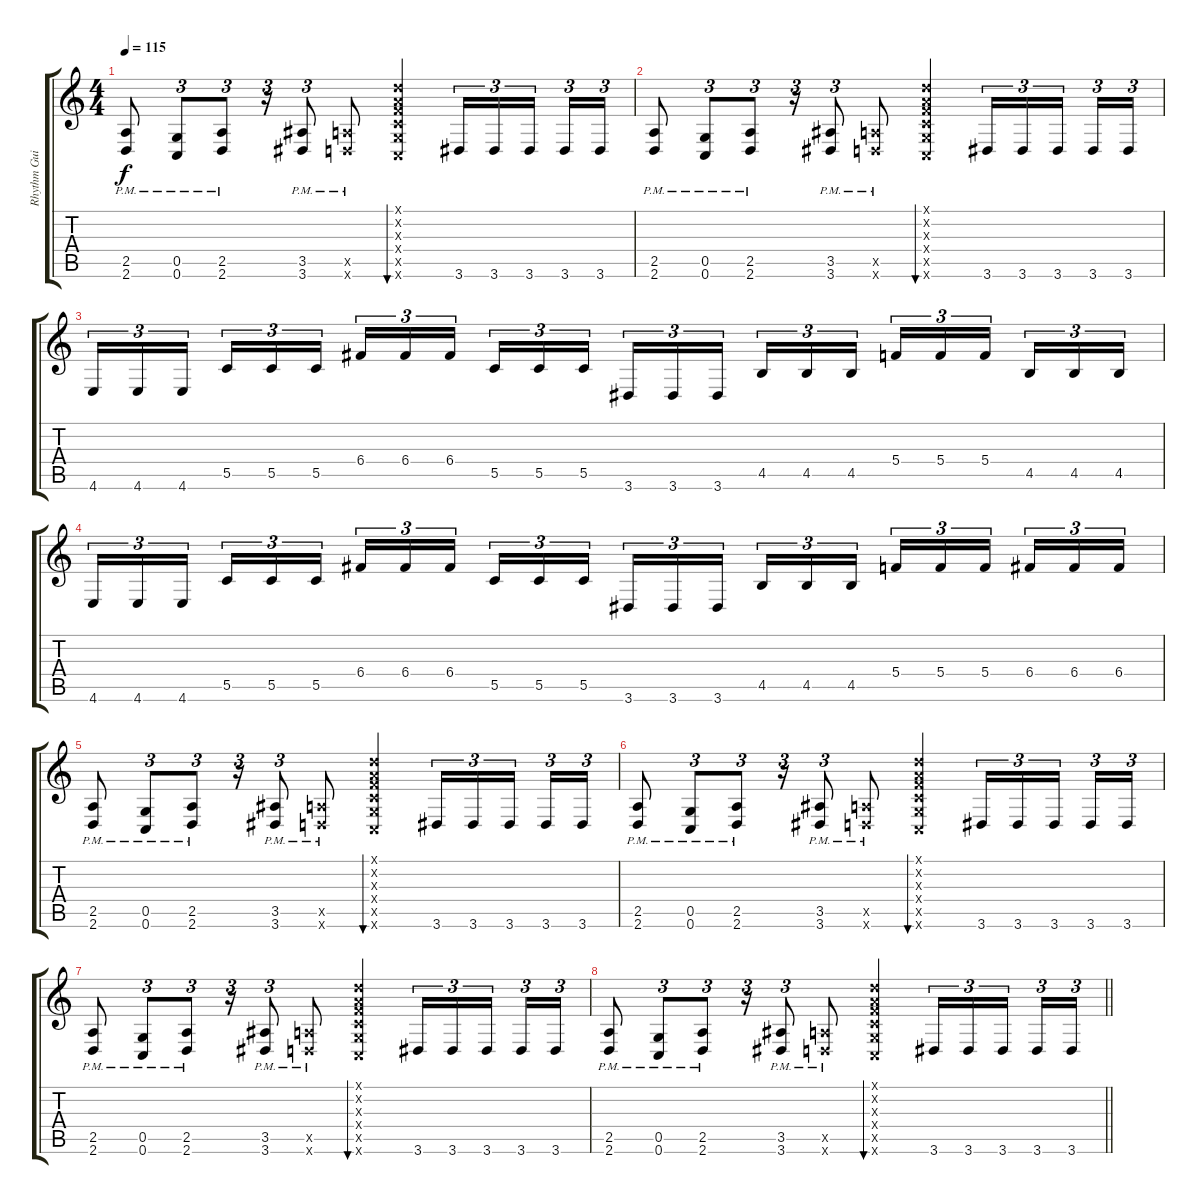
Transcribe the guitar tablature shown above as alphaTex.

\track ("Rhythm Guitar - Joe Duplantier" "Rhythm Gui") {instrument distortionguitar}
\staff {score tabs}
\tuning (D4 A3 F3 C3 G2 C2) {hide}
\ts (4 4)
\tempo 115
\clef g2
\ks c
(2.5{pm} 2.6).8{dy f} (0.5{pm} 0.6).8{tu (3 2)} (2.5{pm} 2.6).8{tu (3 2)} r.16{tu (3 2)} (3.5{pm} 3.6).8{tu (3 2)} (2.5{pm x} 2.6{x}).8 (0.1{x} 0.2{x} 0.3{x} 0.4{x} 0.5{x} 0.6{x}).4{bu 480 instrument guitarharmonics} 3.6.16{tu (3 2) instrument distortionguitar} 3.6.16{tu (3 2)} 3.6.16{tu (3 2) beam splitsecondary} 3.6.16{tu (3 2)} 3.6.16{tu (3 2)} |
(2.5{pm} 2.6).8 (0.5{pm} 0.6).8{tu (3 2)} (2.5{pm} 2.6).8{tu (3 2)} r.16{tu (3 2)} (3.5{pm} 3.6).8{tu (3 2)} (2.5{pm x} 2.6{x}).8 (0.1{x} 0.2{x} 0.3{x} 0.4{x} 0.5{x} 0.6{x}).4{bu 480 instrument guitarharmonics} 3.6.16{tu (3 2) instrument distortionguitar} 3.6.16{tu (3 2)} 3.6.16{tu (3 2) beam splitsecondary} 3.6.16{tu (3 2)} 3.6.16{tu (3 2)} |
4.6.16{tu (3 2)} 4.6.16{tu (3 2)} 4.6.16{tu (3 2) beam splitsecondary} 5.5.16{tu (3 2)} 5.5.16{tu (3 2)} 5.5.16{tu (3 2)} 6.4.16{tu (3 2)} 6.4.16{tu (3 2)} 6.4.16{tu (3 2) beam splitsecondary} 5.5.16{tu (3 2)} 5.5.16{tu (3 2)} 5.5.16{tu (3 2)} 3.6.16{tu (3 2)} 3.6.16{tu (3 2)} 3.6.16{tu (3 2) beam splitsecondary} 4.5.16{tu (3 2)} 4.5.16{tu (3 2)} 4.5.16{tu (3 2)} 5.4.16{tu (3 2)} 5.4.16{tu (3 2)} 5.4.16{tu (3 2) beam splitsecondary} 4.5.16{tu (3 2)} 4.5.16{tu (3 2)} 4.5.16{tu (3 2)} |
4.6.16{tu (3 2)} 4.6.16{tu (3 2)} 4.6.16{tu (3 2) beam splitsecondary} 5.5.16{tu (3 2)} 5.5.16{tu (3 2)} 5.5.16{tu (3 2)} 6.4.16{tu (3 2)} 6.4.16{tu (3 2)} 6.4.16{tu (3 2) beam splitsecondary} 5.5.16{tu (3 2)} 5.5.16{tu (3 2)} 5.5.16{tu (3 2)} 3.6.16{tu (3 2)} 3.6.16{tu (3 2)} 3.6.16{tu (3 2) beam splitsecondary} 4.5.16{tu (3 2)} 4.5.16{tu (3 2)} 4.5.16{tu (3 2)} 5.4.16{tu (3 2)} 5.4.16{tu (3 2)} 5.4.16{tu (3 2) beam splitsecondary} 6.4.16{tu (3 2)} 6.4.16{tu (3 2)} 6.4.16{tu (3 2)} |
(2.5{pm} 2.6).8 (0.5{pm} 0.6).8{tu (3 2)} (2.5{pm} 2.6).8{tu (3 2)} r.16{tu (3 2)} (3.5{pm} 3.6).8{tu (3 2)} (2.5{pm x} 2.6{x}).8 (0.1{x} 0.2{x} 0.3{x} 0.4{x} 0.5{x} 0.6{x}).4{bu 480 instrument guitarharmonics} 3.6.16{tu (3 2) instrument distortionguitar} 3.6.16{tu (3 2)} 3.6.16{tu (3 2) beam splitsecondary} 3.6.16{tu (3 2)} 3.6.16{tu (3 2)} |
(2.5{pm} 2.6).8 (0.5{pm} 0.6).8{tu (3 2)} (2.5{pm} 2.6).8{tu (3 2)} r.16{tu (3 2)} (3.5{pm} 3.6).8{tu (3 2)} (2.5{pm x} 2.6{x}).8 (0.1{x} 0.2{x} 0.3{x} 0.4{x} 0.5{x} 0.6{x}).4{bu 480 instrument guitarharmonics} 3.6.16{tu (3 2) instrument distortionguitar} 3.6.16{tu (3 2)} 3.6.16{tu (3 2) beam splitsecondary} 3.6.16{tu (3 2)} 3.6.16{tu (3 2)} |
(2.5{pm} 2.6).8 (0.5{pm} 0.6).8{tu (3 2)} (2.5{pm} 2.6).8{tu (3 2)} r.16{tu (3 2)} (3.5{pm} 3.6).8{tu (3 2)} (2.5{pm x} 2.6{x}).8 (0.1{x} 0.2{x} 0.3{x} 0.4{x} 0.5{x} 0.6{x}).4{bu 480 instrument guitarharmonics} 3.6.16{tu (3 2) instrument distortionguitar} 3.6.16{tu (3 2)} 3.6.16{tu (3 2) beam splitsecondary} 3.6.16{tu (3 2)} 3.6.16{tu (3 2)} |
\barLineRight lightlight
(2.5{pm} 2.6).8 (0.5{pm} 0.6).8{tu (3 2)} (2.5{pm} 2.6).8{tu (3 2)} r.16{tu (3 2)} (3.5{pm} 3.6).8{tu (3 2)} (2.5{pm x} 2.6{x}).8 (0.1{x} 0.2{x} 0.3{x} 0.4{x} 0.5{x} 0.6{x}).4{bu 480 instrument guitarharmonics} 3.6.16{tu (3 2) instrument distortionguitar} 3.6.16{tu (3 2)} 3.6.16{tu (3 2) beam splitsecondary} 3.6.16{tu (3 2)} 3.6.16{tu (3 2)}
